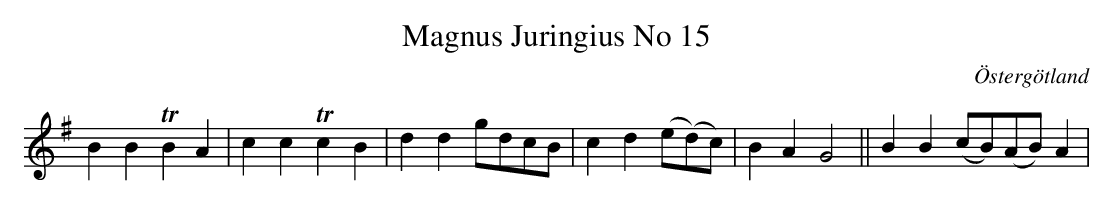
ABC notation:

X:1
T:Magnus Juringius No 15
O:Östergötland
M:
L:1/8
K:G
B2 B2 TB2 A2 | c2 c2 Tc2 B2 | d2 d2 gdcB | c2 d2  (e(d)c) | B2 A2 G4 || B2 B2 (cB)(AB) A2 |
